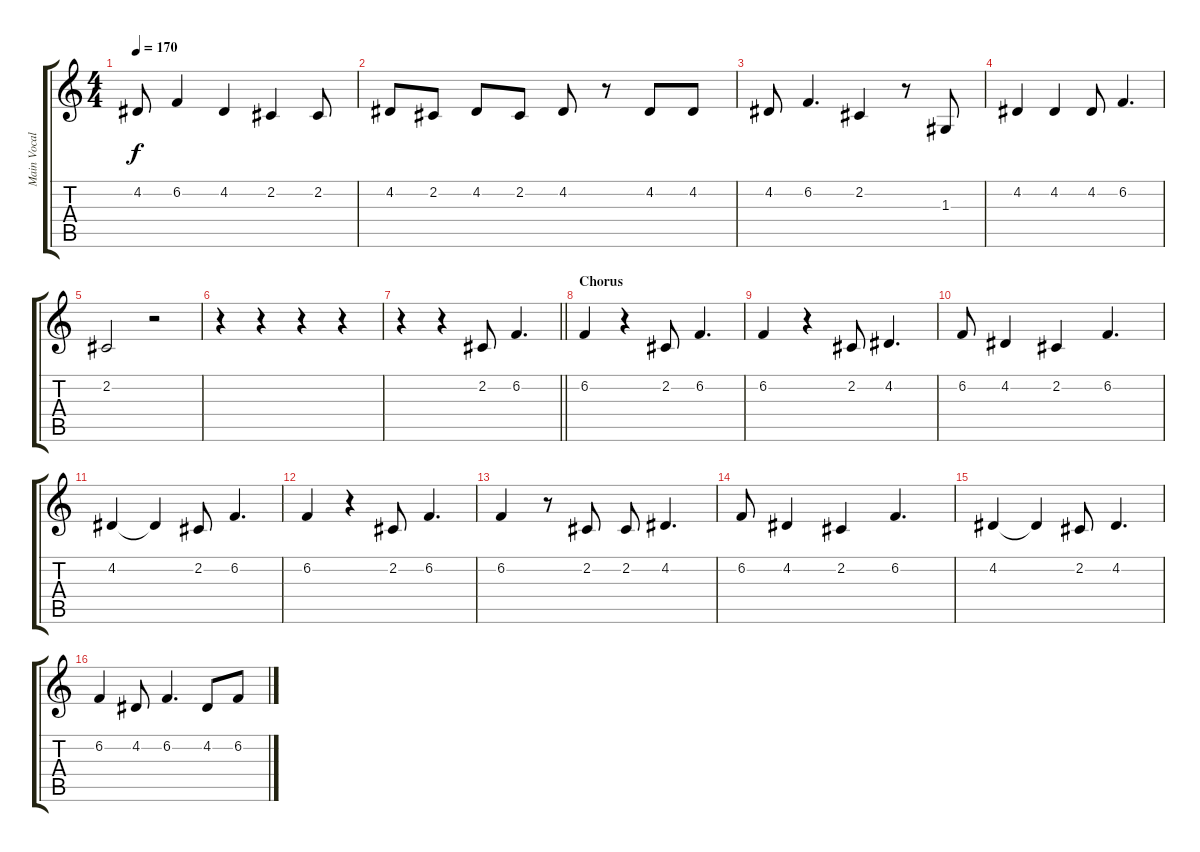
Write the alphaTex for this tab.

\track ("Main Vocals" "Main Vocal") {instrument oboe}
\staff {score tabs}
\tuning (E4 B3 G3 D3 A2 E2) {hide}
\ts (4 4)
\tempo 170
\clef g2
\ks c
4.2.8{dy f} 6.2.4 4.2.4 2.2.4 2.2.8 |
4.2.8 2.2.8 4.2.8 2.2.8 4.2.8 r.8 4.2.8 4.2.8 |
4.2.8 6.2.4{d} 2.2.4 r.8 1.3.8 |
4.2.4 4.2.4 4.2.8 6.2.4{d} |
2.2.2 r.2 |
r.4 r.4 r.4 r.4 |
\barLineRight lightlight
r.4 r.4 2.2.8 6.2.4{d} |
\section ("" "Chorus")
6.2.4 r.4 2.2.8 6.2.4{d} |
6.2.4 r.4 2.2.8 4.2.4{d} |
6.2.8 4.2.4 2.2.4 6.2.4{d} |
4.2.4 4.2{t}.4 2.2.8 6.2.4{d} |
6.2.4 r.4 2.2.8 6.2.4{d} |
6.2.4 r.8 2.2.8 2.2.8 4.2.4{d} |
6.2.8 4.2.4 2.2.4 6.2.4{d} |
4.2.4 4.2{t}.4 2.2.8 4.2.4{d} |
6.2.4 4.2.8 6.2.4{d} 4.2.8 6.2.8
